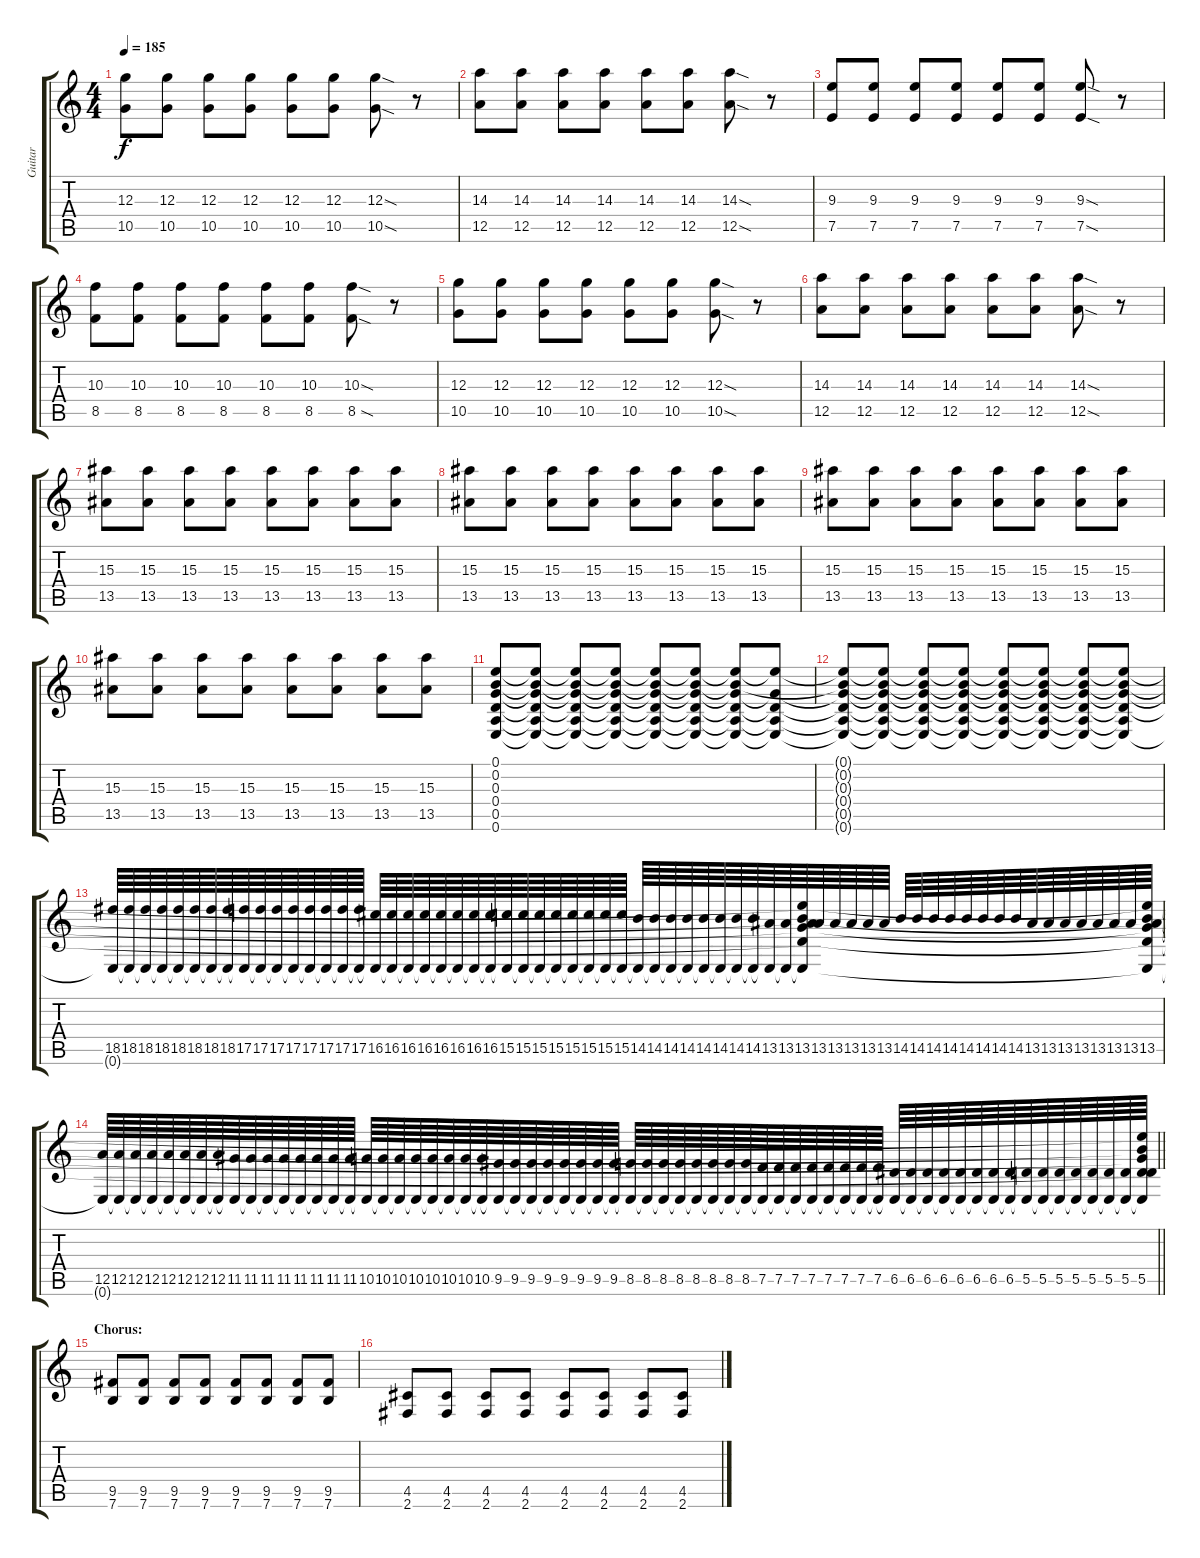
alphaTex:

\track ("Guitar" "Guitar") {instrument distortionguitar}
\staff {score tabs}
\tuning (E4 B3 G3 D3 A2 E2) {hide}
\ts (4 4)
\tempo 185
\clef g2
\ks c
(12.3 10.5).8{dy f} (12.3 10.5).8 (12.3 10.5).8 (12.3 10.5).8 (12.3 10.5).8 (12.3 10.5).8 (12.3{sod} 10.5{sod}).8 r.8 |
(14.3 12.5).8 (14.3 12.5).8 (14.3 12.5).8 (14.3 12.5).8 (14.3 12.5).8 (14.3 12.5).8 (14.3{sod} 12.5{sod}).8 r.8 |
(9.3 7.5).8 (9.3 7.5).8 (9.3 7.5).8 (9.3 7.5).8 (9.3 7.5).8 (9.3 7.5).8 (9.3{sod} 7.5{sod}).8 r.8 |
(10.3 8.5).8 (10.3 8.5).8 (10.3 8.5).8 (10.3 8.5).8 (10.3 8.5).8 (10.3 8.5).8 (10.3{sod} 8.5{sod}).8 r.8 |
(12.3 10.5).8 (12.3 10.5).8 (12.3 10.5).8 (12.3 10.5).8 (12.3 10.5).8 (12.3 10.5).8 (12.3{sod} 10.5{sod}).8 r.8 |
(14.3 12.5).8 (14.3 12.5).8 (14.3 12.5).8 (14.3 12.5).8 (14.3 12.5).8 (14.3 12.5).8 (14.3{sod} 12.5{sod}).8 r.8 |
(15.3 13.5).8 (15.3 13.5).8 (15.3 13.5).8 (15.3 13.5).8 (15.3 13.5).8 (15.3 13.5).8 (15.3 13.5).8 (15.3 13.5).8 |
(15.3 13.5).8 (15.3 13.5).8 (15.3 13.5).8 (15.3 13.5).8 (15.3 13.5).8 (15.3 13.5).8 (15.3 13.5).8 (15.3 13.5).8 |
(15.3 13.5).8 (15.3 13.5).8 (15.3 13.5).8 (15.3 13.5).8 (15.3 13.5).8 (15.3 13.5).8 (15.3 13.5).8 (15.3 13.5).8 |
(15.3 13.5).8 (15.3 13.5).8 (15.3 13.5).8 (15.3 13.5).8 (15.3 13.5).8 (15.3 13.5).8 (15.3 13.5).8 (15.3 13.5).8 |
(0.1 0.2 0.3 0.4 0.5 0.6).8 (0.1{t} 0.2{t} 0.3{t} 0.4{t} 0.5{t} 0.6{t}).8 (0.1{t} 0.2{t} 0.3{t} 0.4{t} 0.5{t} 0.6{t}).8 (0.1{t} 0.2{t} 0.3{t} 0.4{t} 0.5{t} 0.6{t}).8 (0.1{t} 0.2{t} 0.3{t} 0.4{t} 0.5{t} 0.6{t}).8 (0.1{t} 0.2{t} 0.3{t} 0.4{t} 0.5{t} 0.6{t}).8 (0.1{t} 0.2{t} 0.3{t} 0.4{t} 0.5{t} 0.6{t}).8 (0.1{t} 0.3{t} 0.4{t} 0.5{t} 0.6{t}).8 |
(0.1{t} 0.2{t} 0.3{t} 0.4{t} 0.5{t} 0.6{t}).8 (0.1{t} 0.2{t} 0.3{t} 0.4{t} 0.5{t} 0.6{t}).8 (0.1{t} 0.2{t} 0.3{t} 0.4{t} 0.5{t} 0.6{t}).8 (0.1{t} 0.2{t} 0.3{t} 0.4{t} 0.5{t} 0.6{t}).8 (0.1{t} 0.2{t} 0.3{t} 0.4{t} 0.5{t} 0.6{t}).8 (0.1{t} 0.2{t} 0.3{t} 0.4{t} 0.5{t} 0.6{t}).8 (0.1{t} 0.2{t} 0.3{t} 0.4{t} 0.5{t} 0.6{t}).8 (0.1{t} 0.2{t} 0.3{t} 0.4{t} 0.5{t} 0.6{t}).8 |
(18.5 0.6{t}).64 (18.5 0.6{t}).64 (18.5 0.6{t}).64 (18.5 0.6{t}).64 (18.5 0.6{t}).64 (18.5 0.6{t}).64 (18.5 0.6{t}).64 (18.5 0.6{t}).64 (17.5 0.6{t}).64 (17.5 0.6{t}).64 (17.5 0.6{t}).64 (17.5 0.6{t}).64 (17.5 0.6{t}).64 (17.5 0.6{t}).64 (17.5 0.6{t}).64 (17.5 0.6{t}).64 (16.5 0.6{t}).64 (16.5 0.6{t}).64 (16.5 0.6{t}).64 (16.5 0.6{t}).64 (16.5 0.6{t}).64 (16.5 0.6{t}).64 (16.5 0.6{t}).64 (16.5 0.6{t}).64 (15.5 0.6{t}).64 (15.5 0.6{t}).64 (15.5 0.6{t}).64 (15.5 0.6{t}).64 (15.5 0.6{t}).64 (15.5 0.6{t}).64 (15.5 0.6{t}).64 (15.5 0.6{t}).64 (14.5 0.6{t}).64 (14.5 0.6{t}).64 (14.5 0.6{t}).64 (14.5 0.6{t}).64 (14.5 0.6{t}).64 (14.5 0.6{t}).64 (14.5 0.6{t}).64 (14.5 0.6{t}).64 (13.5 0.6{t}).64 (13.5 0.6{t}).64 (0.1{t} 0.2{t} 0.3{t} 0.4{t} 13.5 0.6{t}).64 13.5.64 13.5.64 13.5.64 13.5.64 13.5.64 14.5.64 14.5.64 14.5.64 14.5.64 14.5.64 14.5.64 14.5.64 14.5.64 13.5.64 13.5.64 13.5.64 13.5.64 13.5.64 13.5.64 13.5.64 (0.1{t} 0.2{t} 0.3{t} 0.4{t} 13.5 0.6{t}).64 |
\barLineRight lightlight
(12.5 0.6{t}).64 (12.5 0.6{t}).64 (12.5 0.6{t}).64 (12.5 0.6{t}).64 (12.5 0.6{t}).64 (12.5 0.6{t}).64 (12.5 0.6{t}).64 (12.5 0.6{t}).64 (11.5 0.6{t}).64 (11.5 0.6{t}).64 (11.5 0.6{t}).64 (11.5 0.6{t}).64 (11.5 0.6{t}).64 (11.5 0.6{t}).64 (11.5 0.6{t}).64 (11.5 0.6{t}).64 (10.5 0.6{t}).64 (10.5 0.6{t}).64 (10.5 0.6{t}).64 (10.5 0.6{t}).64 (10.5 0.6{t}).64 (10.5 0.6{t}).64 (10.5 0.6{t}).64 (10.5 0.6{t}).64 (9.5 0.6{t}).64 (9.5 0.6{t}).64 (9.5 0.6{t}).64 (9.5 0.6{t}).64 (9.5 0.6{t}).64 (9.5 0.6{t}).64 (9.5 0.6{t}).64 (9.5 0.6{t}).64 (8.5 0.6{t}).64 (8.5 0.6{t}).64 (8.5 0.6{t}).64 (8.5 0.6{t}).64 (8.5 0.6{t}).64 (8.5 0.6{t}).64 (8.5 0.6{t}).64 (8.5 0.6{t}).64 (7.5 0.6{t}).64 (7.5 0.6{t}).64 (7.5 0.6{t}).64 (7.5 0.6{t}).64 (7.5 0.6{t}).64 (7.5 0.6{t}).64 (7.5 0.6{t}).64 (7.5 0.6{t}).64 (6.5 0.6{t}).64 (6.5 0.6{t}).64 (6.5 0.6{t}).64 (6.5 0.6{t}).64 (6.5 0.6{t}).64 (6.5 0.6{t}).64 (6.5 0.6{t}).64 (6.5 0.6{t}).64 (5.5 0.6{t}).64 (5.5 0.6{t}).64 (5.5 0.6{t}).64 (5.5 0.6{t}).64 (5.5 0.6{t}).64 (5.5 0.6{t}).64 (5.5 0.6{t}).64 (0.1{t} 0.2{t} 0.3{t} 0.4{t} 5.5 0.6{t}).64 |
\section ("" "Chorus:")
(9.5 7.6).8 (9.5 7.6).8 (9.5 7.6).8 (9.5 7.6).8 (9.5 7.6).8 (9.5 7.6).8 (9.5 7.6).8 (9.5 7.6).8 |
(4.5 2.6).8 (4.5 2.6).8 (4.5 2.6).8 (4.5 2.6).8 (4.5 2.6).8 (4.5 2.6).8 (4.5 2.6).8 (4.5 2.6).8
